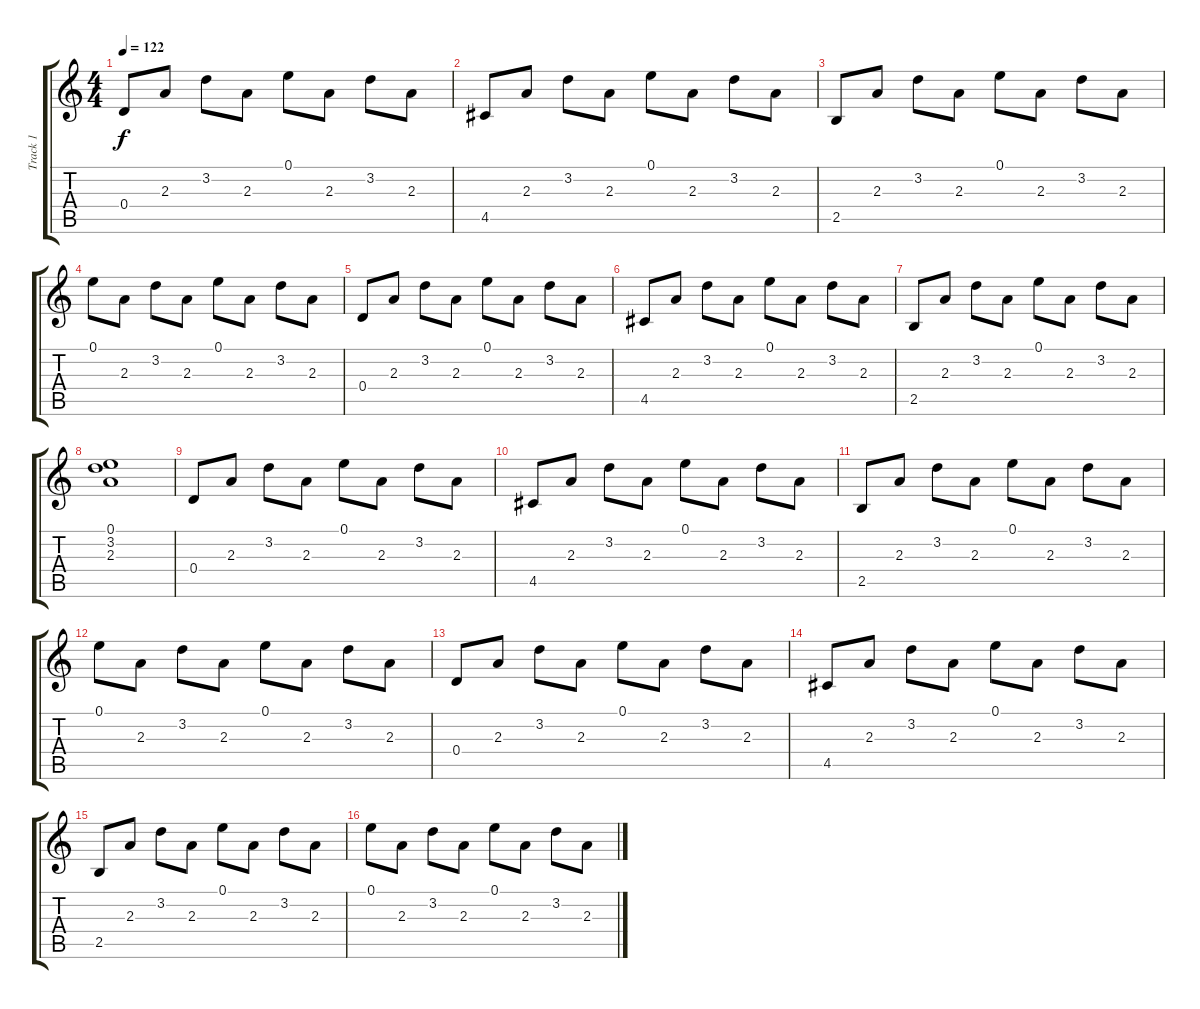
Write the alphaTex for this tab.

\track ("Track 1" "Track 1") {instrument acousticguitarsteel}
\staff {score tabs}
\tuning (E4 B3 G3 D3 A2 E2) {hide}
\ts (4 4)
\tempo 122
\clef g2
\ks c
0.4.8{dy f} 2.3.8 3.2.8 2.3.8 0.1.8 2.3.8 3.2.8 2.3.8 |
4.5.8 2.3.8 3.2.8 2.3.8 0.1.8 2.3.8 3.2.8 2.3.8 |
2.5.8 2.3.8 3.2.8 2.3.8 0.1.8 2.3.8 3.2.8 2.3.8 |
0.1.8 2.3.8 3.2.8 2.3.8 0.1.8 2.3.8 3.2.8 2.3.8 |
0.4.8 2.3.8 3.2.8 2.3.8 0.1.8 2.3.8 3.2.8 2.3.8 |
4.5.8 2.3.8 3.2.8 2.3.8 0.1.8 2.3.8 3.2.8 2.3.8 |
2.5.8 2.3.8 3.2.8 2.3.8 0.1.8 2.3.8 3.2.8 2.3.8 |
(0.1 3.2 2.3).1 |
0.4.8 2.3.8 3.2.8 2.3.8 0.1.8 2.3.8 3.2.8 2.3.8 |
4.5.8 2.3.8 3.2.8 2.3.8 0.1.8 2.3.8 3.2.8 2.3.8 |
2.5.8 2.3.8 3.2.8 2.3.8 0.1.8 2.3.8 3.2.8 2.3.8 |
0.1.8 2.3.8 3.2.8 2.3.8 0.1.8 2.3.8 3.2.8 2.3.8 |
0.4.8 2.3.8 3.2.8 2.3.8 0.1.8 2.3.8 3.2.8 2.3.8 |
4.5.8 2.3.8 3.2.8 2.3.8 0.1.8 2.3.8 3.2.8 2.3.8 |
2.5.8 2.3.8 3.2.8 2.3.8 0.1.8 2.3.8 3.2.8 2.3.8 |
0.1.8 2.3.8 3.2.8 2.3.8 0.1.8 2.3.8 3.2.8 2.3.8
